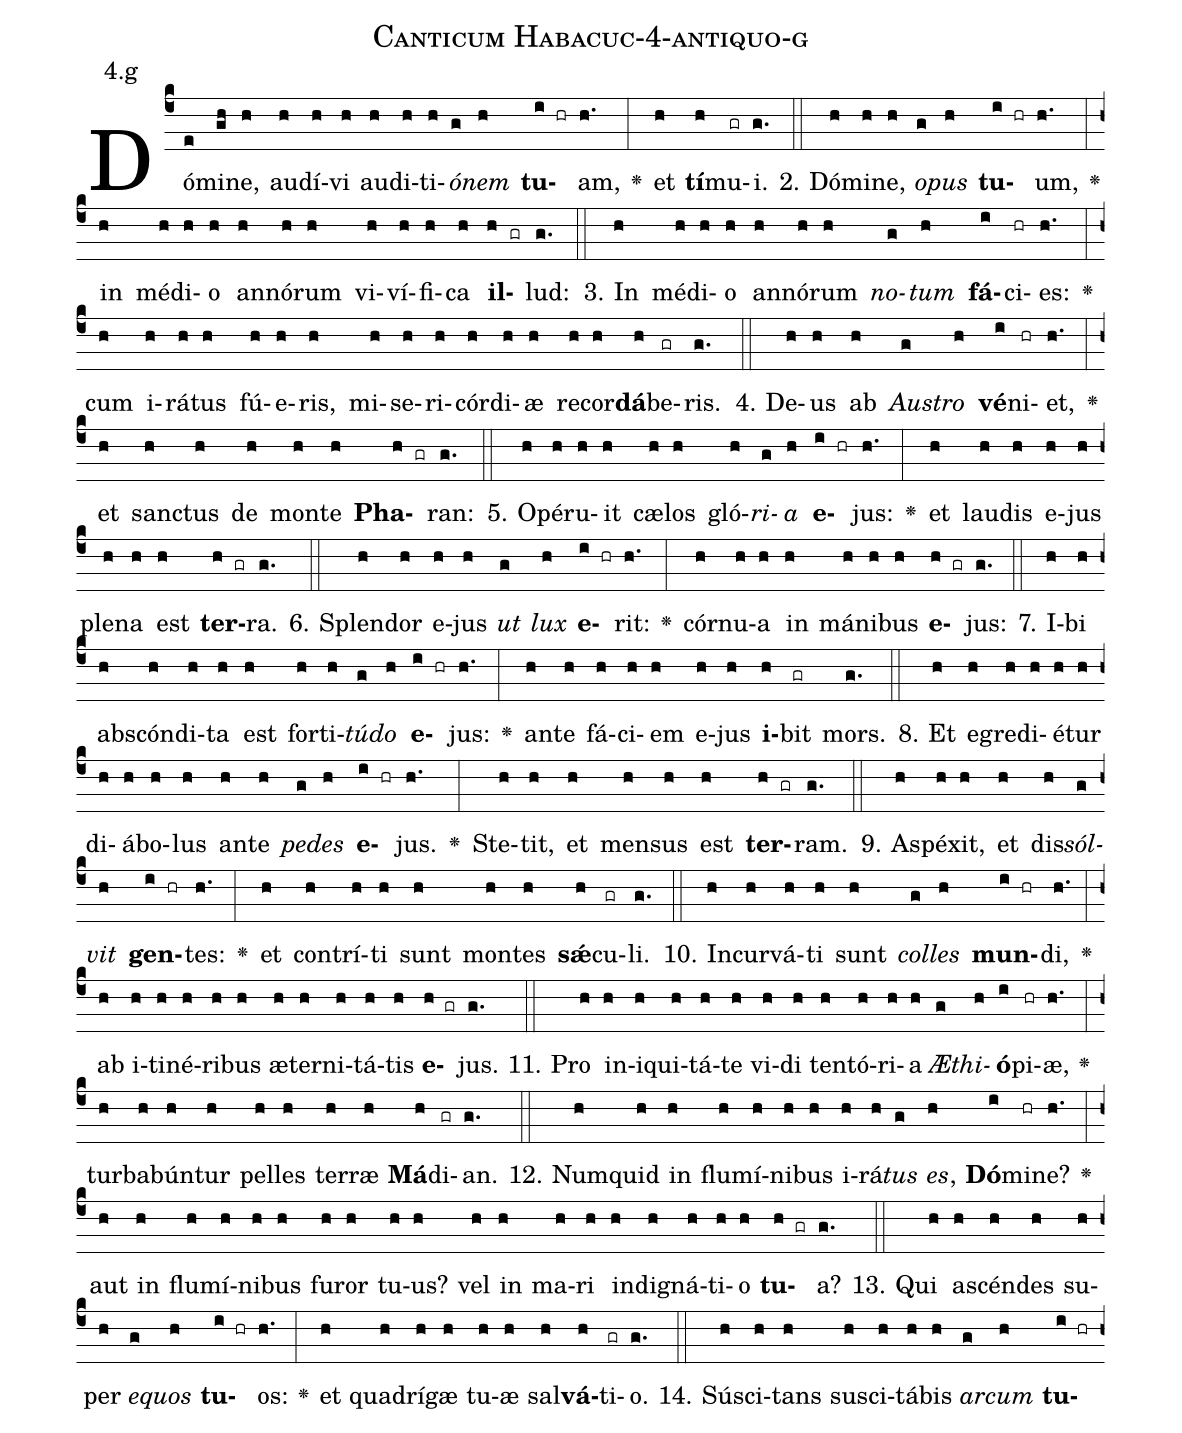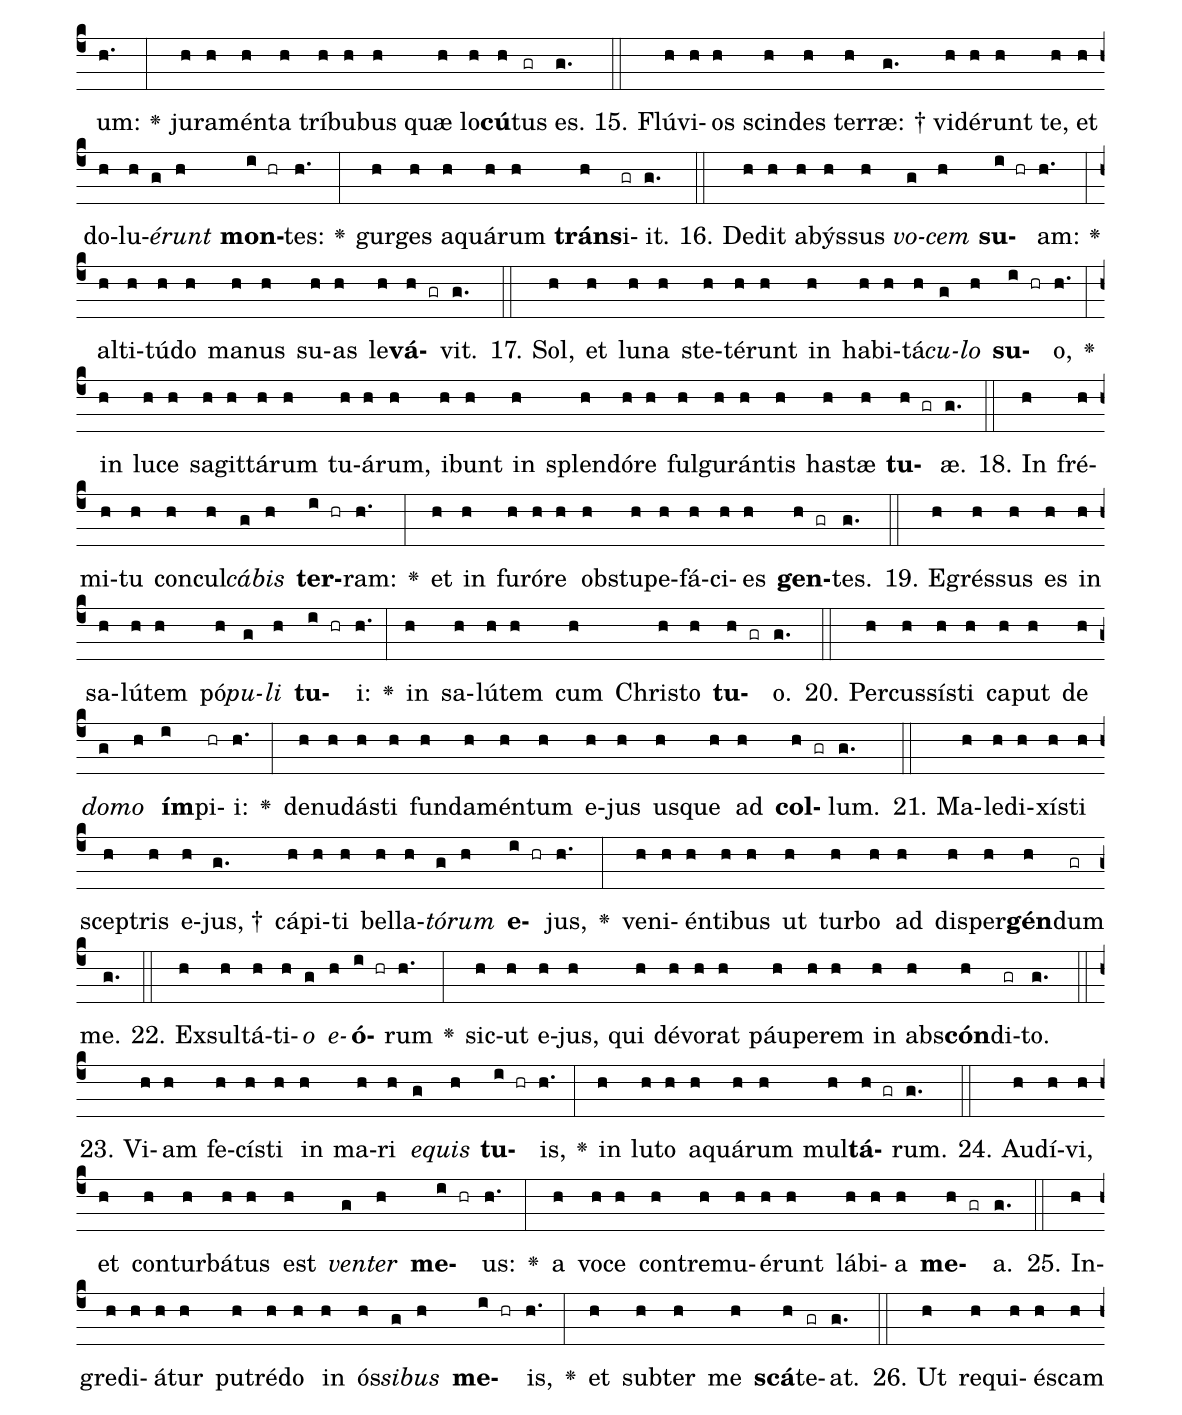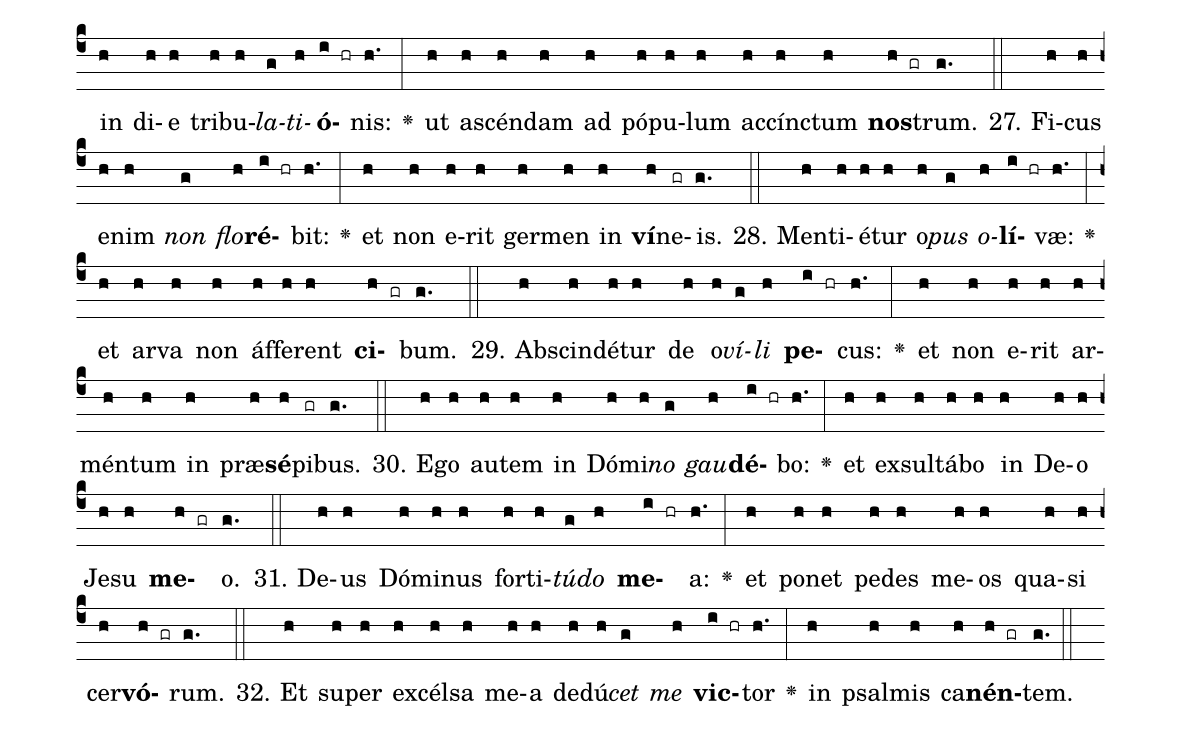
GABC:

name: Canticum Habacuc-4-antiquo-g;
annotation: 4.g;
%%
(c4)Dó(e)mi(gh)ne,(h) au(h)dí(h)vi(h) au(h)di(h)ti(h)<i>ó</i>(g)<i>nem</i>(h) <b>tu</b>(i hr)am,(h.) <v>\greheightstar</v>(:) et(h) <b>tí</b>(h)mu(gr)i.(g.) (::)
2. Dó(h)mi(h)ne,(h) <i>o</i>(g)<i>pus</i>(h) <b>tu</b>(i hr)um,(h.) <v>\greheightstar</v>(:) in(h) mé(h)di(h)o(h) an(h)nó(h)rum(h) vi(h)ví(h)fi(h)ca(h) <b>il</b>(h gr)lud:(g.) (::)
3. In(h) mé(h)di(h)o(h) an(h)nó(h)rum(h) <i>no</i>(g)<i>tum</i>(h) <b>fá</b>(i)ci(hr)es:(h.) <v>\greheightstar</v>(:) cum(h) i(h)rá(h)tus(h) fú(h)e(h)ris,(h) mi(h)se(h)ri(h)cór(h)di(h)æ(h) re(h)cor(h)<b>dá</b>(h)be(gr)ris.(g.) (::)
4. De(h)us(h) ab(h) <i>Aus</i>(g)<i>tro</i>(h) <b>vé</b>(i)ni(hr)et,(h.) <v>\greheightstar</v>(:) et(h) sanc(h)tus(h) de(h) mon(h)te(h) <b>Pha</b>(h gr)ran:(g.) (::)
5. O(h)pé(h)ru(h)it(h) cæ(h)los(h) gló(h)<i>ri</i>(g)<i>a</i>(h) <b>e</b>(i hr)jus:(h.) <v>\greheightstar</v>(:) et(h) lau(h)dis(h) e(h)jus(h) ple(h)na(h) est(h) <b>ter</b>(h gr)ra.(g.) (::)
6. Splen(h)dor(h) e(h)jus(h) <i>ut</i>(g) <i>lux</i>(h) <b>e</b>(i hr)rit:(h.) <v>\greheightstar</v>(:) cór(h)nu(h)a(h) in(h) má(h)ni(h)bus(h) <b>e</b>(h gr)jus:(g.) (::)
7. I(h)bi(h) abs(h)cón(h)di(h)ta(h) est(h) for(h)ti(h)<i>tú</i>(g)<i>do</i>(h) <b>e</b>(i hr)jus:(h.) <v>\greheightstar</v>(:) an(h)te(h) fá(h)ci(h)em(h) e(h)jus(h) <b>i</b>(h)bit(gr) mors.(g.) (::)
8. Et(h) e(h)gre(h)di(h)é(h)tur(h) di(h)á(h)bo(h)lus(h) an(h)te(h) <i>pe</i>(g)<i>des</i>(h) <b>e</b>(i hr)jus.(h.) <v>\greheightstar</v>(:) Ste(h)tit,(h) et(h) men(h)sus(h) est(h) <b>ter</b>(h gr)ram.(g.) (::)
9. A(h)spé(h)xit,(h) et(h) dis(h)<i>sól</i>(g)<i>vit</i>(h) <b>gen</b>(i hr)tes:(h.) <v>\greheightstar</v>(:) et(h) con(h)trí(h)ti(h) sunt(h) mon(h)tes(h) <b>sǽ</b>(h)cu(gr)li.(g.) (::)
10. In(h)cur(h)vá(h)ti(h) sunt(h) <i>col</i>(g)<i>les</i>(h) <b>mun</b>(i hr)di,(h.) <v>\greheightstar</v>(:) ab(h) i(h)ti(h)né(h)ri(h)bus(h) æ(h)ter(h)ni(h)tá(h)tis(h) <b>e</b>(h gr)jus.(g.) (::)
11. Pro(h) in(h)i(h)qui(h)tá(h)te(h) vi(h)di(h) ten(h)tó(h)ri(h)a(h) <i>Æ</i>(g)<i>thi</i>(h)<b>ó</b>(i)pi(hr)æ,(h.) <v>\greheightstar</v>(:) tur(h)ba(h)bún(h)tur(h) pel(h)les(h) ter(h)ræ(h) <b>Má</b>(h)di(gr)an.(g.) (::)
12. Num(h)quid(h) in(h) flu(h)mí(h)ni(h)bus(h) i(h)rá(h)<i>tus</i>(g) <i>es</i>,(h) <b>Dó</b>(i)mi(hr)ne?(h.) <v>\greheightstar</v>(:) aut(h) in(h) flu(h)mí(h)ni(h)bus(h) fu(h)ror(h) tu(h)us?(h) vel(h) in(h) ma(h)ri(h) in(h)di(h)gná(h)ti(h)o(h) <b>tu</b>(h gr)a?(g.) (::)
13. Qui(h) a(h)scén(h)des(h) su(h)per(h) <i>e</i>(g)<i>quos</i>(h) <b>tu</b>(i hr)os:(h.) <v>\greheightstar</v>(:) et(h) qua(h)drí(h)gæ(h) tu(h)æ(h) sal(h)<b>vá</b>(h)ti(gr)o.(g.) (::)
14. Sú(h)sci(h)tans(h) su(h)sci(h)tá(h)bis(h) <i>ar</i>(g)<i>cum</i>(h) <b>tu</b>(i hr)um:(h.) <v>\greheightstar</v>(:) ju(h)ra(h)mén(h)ta(h) trí(h)bu(h)bus(h) quæ(h) lo(h)<b>cú</b>(h)tus(gr) es.(g.) (::)
15. Flú(h)vi(h)os(h) scin(h)des(h) ter(h)ræ: †(g.) vi(h)dé(h)runt(h) te,(h) et(h) do(h)lu(h)<i>é</i>(g)<i>runt</i>(h) <b>mon</b>(i hr)tes:(h.) <v>\greheightstar</v>(:) gur(h)ges(h) a(h)quá(h)rum(h) <b>tráns</b>(h)i(gr)it.(g.) (::)
16. De(h)dit(h) a(h)býs(h)sus(h) <i>vo</i>(g)<i>cem</i>(h) <b>su</b>(i hr)am:(h.) <v>\greheightstar</v>(:) al(h)ti(h)tú(h)do(h) ma(h)nus(h) su(h)as(h) le(h)<b>vá</b>(h gr)vit.(g.) (::)
17. Sol,(h) et(h) lu(h)na(h) ste(h)té(h)runt(h) in(h) ha(h)bi(h)tá(h)<i>cu</i>(g)<i>lo</i>(h) <b>su</b>(i hr)o,(h.) <v>\greheightstar</v>(:) in(h) lu(h)ce(h) sa(h)git(h)tá(h)rum(h) tu(h)á(h)rum,(h) i(h)bunt(h) in(h) splen(h)dó(h)re(h) ful(h)gu(h)rán(h)tis(h) has(h)tæ(h) <b>tu</b>(h gr)æ.(g.) (::)
18. In(h) fré(h)mi(h)tu(h) con(h)cul(h)<i>cá</i>(g)<i>bis</i>(h) <b>ter</b>(i hr)ram:(h.) <v>\greheightstar</v>(:) et(h) in(h) fu(h)ró(h)re(h) ob(h)stu(h)pe(h)fá(h)ci(h)es(h) <b>gen</b>(h gr)tes.(g.) (::)
19. E(h)grés(h)sus(h) es(h) in(h) sa(h)lú(h)tem(h) pó(h)<i>pu</i>(g)<i>li</i>(h) <b>tu</b>(i hr)i:(h.) <v>\greheightstar</v>(:) in(h) sa(h)lú(h)tem(h) cum(h) Chris(h)to(h) <b>tu</b>(h gr)o.(g.) (::)
20. Per(h)cus(h)sís(h)ti(h) ca(h)put(h) de(h) <i>do</i>(g)<i>mo</i>(h) <b>ím</b>(i)pi(hr)i:(h.) <v>\greheightstar</v>(:) de(h)nu(h)dás(h)ti(h) fun(h)da(h)mén(h)tum(h) e(h)jus(h) us(h)que(h) ad(h) <b>col</b>(h gr)lum.(g.) (::)
21. Ma(h)le(h)di(h)xís(h)ti(h) scep(h)tris(h) e(h)jus, †(g.) cá(h)pi(h)ti(h) bel(h)la(h)<i>tó</i>(g)<i>rum</i>(h) <b>e</b>(i hr)jus,(h.) <v>\greheightstar</v>(:) ve(h)ni(h)én(h)ti(h)bus(h) ut(h) tur(h)bo(h) ad(h) di(h)sper(h)<b>gén</b>(h)dum(gr) me.(g.) (::)
22. Ex(h)sul(h)tá(h)ti(h)<i>o</i>(g) <i>e</i>(h)<b>ó</b>(i hr)rum(h.) <v>\greheightstar</v>(:) sic(h)ut(h) e(h)jus,(h) qui(h) dé(h)vo(h)rat(h) páu(h)pe(h)rem(h) in(h) abs(h)<b>cón</b>(h)di(gr)to.(g.) (::)
23. Vi(h)am(h) fe(h)cís(h)ti(h) in(h) ma(h)ri(h) <i>e</i>(g)<i>quis</i>(h) <b>tu</b>(i hr)is,(h.) <v>\greheightstar</v>(:) in(h) lu(h)to(h) a(h)quá(h)rum(h) mul(h)<b>tá</b>(h gr)rum.(g.) (::)
24. Au(h)dí(h)vi,(h) et(h) con(h)tur(h)bá(h)tus(h) est(h) <i>ven</i>(g)<i>ter</i>(h) <b>me</b>(i hr)us:(h.) <v>\greheightstar</v>(:) a(h) vo(h)ce(h) con(h)tre(h)mu(h)é(h)runt(h) lá(h)bi(h)a(h) <b>me</b>(h gr)a.(g.) (::)
25. In(h)gre(h)di(h)á(h)tur(h) pu(h)tré(h)do(h) in(h) ós(h)<i>si</i>(g)<i>bus</i>(h) <b>me</b>(i hr)is,(h.) <v>\greheightstar</v>(:) et(h) sub(h)ter(h) me(h) <b>scá</b>(h)te(gr)at.(g.) (::)
26. Ut(h) re(h)qui(h)és(h)cam(h) in(h) di(h)e(h) tri(h)bu(h)<i>la</i>(g)<i>ti</i>(h)<b>ó</b>(i hr)nis:(h.) <v>\greheightstar</v>(:) ut(h) a(h)scén(h)dam(h) ad(h) pó(h)pu(h)lum(h) ac(h)cínc(h)tum(h) <b>nos</b>(h gr)trum.(g.) (::)
27. Fi(h)cus(h) e(h)nim(h) <i>non</i>(g) <i>flo</i>(h)<b>ré</b>(i hr)bit:(h.) <v>\greheightstar</v>(:) et(h) non(h) e(h)rit(h) ger(h)men(h) in(h) <b>ví</b>(h)ne(gr)is.(g.) (::)
28. Men(h)ti(h)é(h)tur(h) o(h)<i>pus</i>(g) <i>o</i>(h)<b>lí</b>(i hr)væ:(h.) <v>\greheightstar</v>(:) et(h) ar(h)va(h) non(h) áf(h)fe(h)rent(h) <b>ci</b>(h gr)bum.(g.) (::)
29. Ab(h)scin(h)dé(h)tur(h) de(h) o(h)<i>ví</i>(g)<i>li</i>(h) <b>pe</b>(i hr)cus:(h.) <v>\greheightstar</v>(:) et(h) non(h) e(h)rit(h) ar(h)mén(h)tum(h) in(h) præ(h)<b>sé</b>(h)pi(gr)bus.(g.) (::)
30. E(h)go(h) au(h)tem(h) in(h) Dó(h)mi(h)<i>no</i>(g) <i>gau</i>(h)<b>dé</b>(i hr)bo:(h.) <v>\greheightstar</v>(:) et(h) ex(h)sul(h)tá(h)bo(h) in(h) De(h)o(h) Je(h)su(h) <b>me</b>(h gr)o.(g.) (::)
31. De(h)us(h) Dó(h)mi(h)nus(h) for(h)ti(h)<i>tú</i>(g)<i>do</i>(h) <b>me</b>(i hr)a:(h.) <v>\greheightstar</v>(:) et(h) po(h)net(h) pe(h)des(h) me(h)os(h) qua(h)si(h) cer(h)<b>vó</b>(h gr)rum.(g.) (::)
32. Et(h) su(h)per(h) ex(h)cél(h)sa(h) me(h)a(h) de(h)dú(h)<i>cet</i>(g) <i>me</i>(h) <b>vic</b>(i hr)tor(h.) <v>\greheightstar</v>(:) in(h) psal(h)mis(h) ca(h)<b>nén</b>(h gr)tem.(g.) (::)
